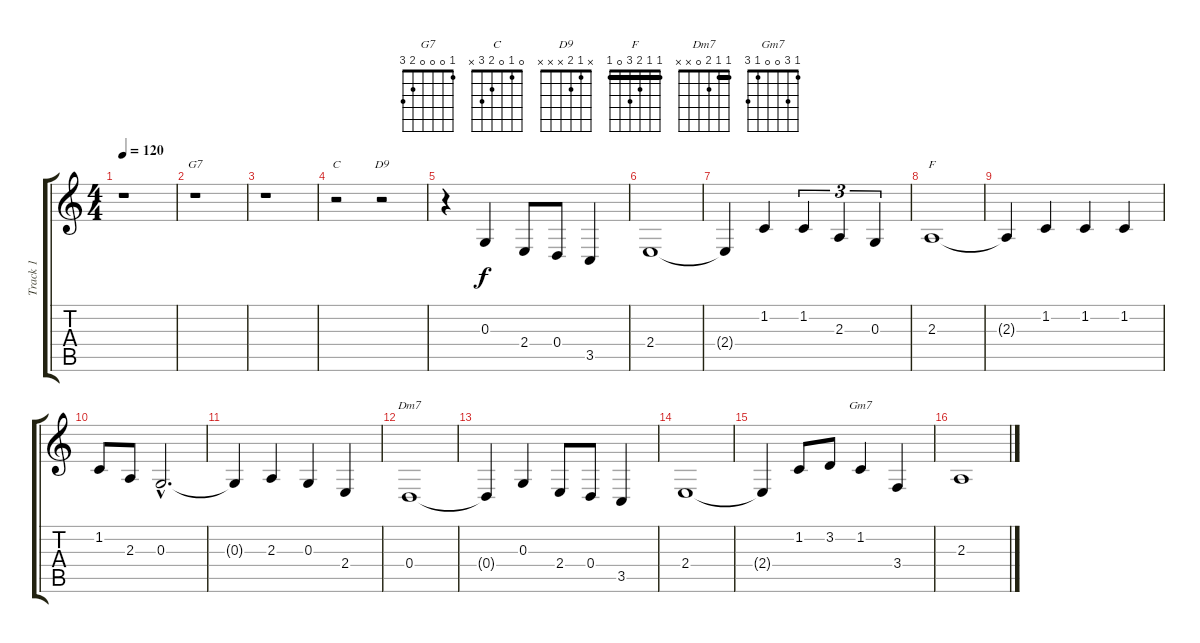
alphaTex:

\track ("Track 1" "Track 1") {instrument brightacousticpiano}
\staff {score tabs}
\tuning (E4 B3 G3 D3 A2 E2) {hide}
\chord ("G7" 1 0 0 0 2 3)
\chord ("C" 0 1 0 2 3 x)
\chord ("D9" x 1 2 x x x)
\chord ("F" 1 1 2 3 0 1) {barre 1}
\chord ("Dm7" 1 1 2 0 x x) {barre 1}
\chord ("Gm7" 1 3 0 0 1 3)
\ts (4 4)
\tempo 120
\clef g2
\ks c
r.1{dy f instrument brightacousticpiano} |
r.1{ch "G7"} |
r.1 |
r.2{ch "C"} r.2{ch "D9"} |
r.4 0.3.4 2.4.8 0.4.8 3.5.4 |
2.4.1 |
2.4{t}.4 1.2.4 1.2.4{tu (3 2)} 2.3.4{tu (3 2)} 0.3.4{tu (3 2)} |
2.3.1{ch "F"} |
2.3{t}.4 1.2.4 1.2.4 1.2.4 |
1.2.8 2.3.8 0.3{hac}.2{d} |
0.3{t}.4 2.3.4 0.3.4 2.4.4 |
0.4.1{ch "Dm7"} |
0.4{t}.4 0.3.4 2.4.8 0.4.8 3.5.4 |
2.4.1 |
2.4{t}.4 1.2.8 3.2.8 1.2.4{ch "Gm7"} 3.4.4 |
2.3.1
